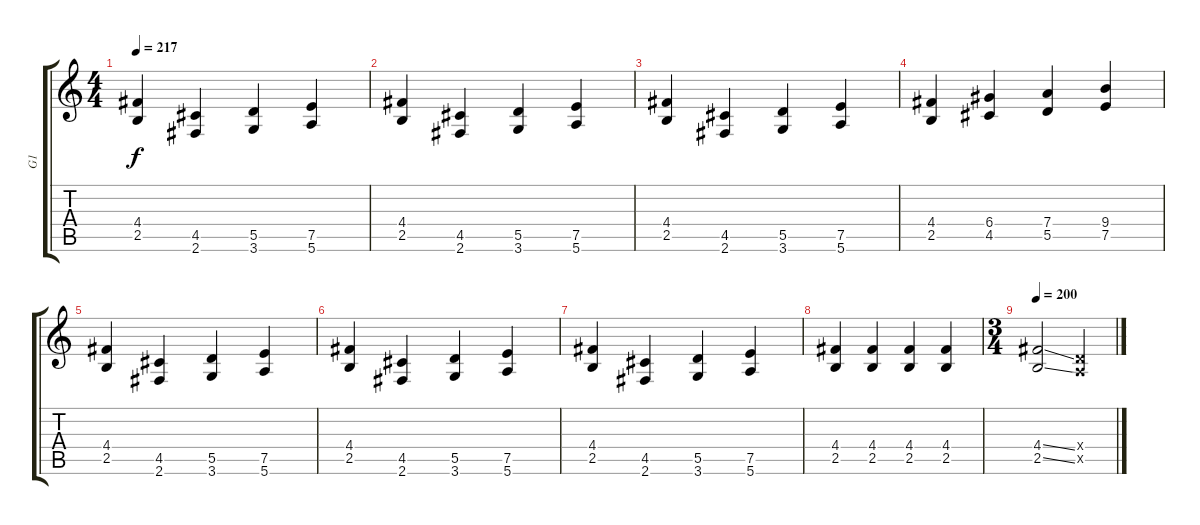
\track ("G1" "G1") {instrument distortionguitar}
\staff {score tabs}
\tuning (E4 B3 G3 D3 A2 E2) {hide}
\ts (4 4)
\tempo 217
\clef g2
\ks c
(4.4 2.5).4{dy f} (4.5 2.6).4 (5.5 3.6).4 (7.5 5.6).4 |
(4.4 2.5).4 (4.5 2.6).4 (5.5 3.6).4 (7.5 5.6).4 |
(4.4 2.5).4 (4.5 2.6).4 (5.5 3.6).4 (7.5 5.6).4 |
(4.4 2.5).4 (6.4 4.5).4 (7.4 5.5).4 (9.4 7.5).4 |
(4.4 2.5).4 (4.5 2.6).4 (5.5 3.6).4 (7.5 5.6).4 |
(4.4 2.5).4 (4.5 2.6).4 (5.5 3.6).4 (7.5 5.6).4 |
(4.4 2.5).4 (4.5 2.6).4 (5.5 3.6).4 (7.5 5.6).4 |
(4.4 2.5).4 (4.4 2.5).4 (4.4 2.5).4 (4.4 2.5).4 |
\ts (3 4)
\tempo 200
(4.4{ss} 2.5{ss}).2 (0.4{x} 0.5{x}).4
